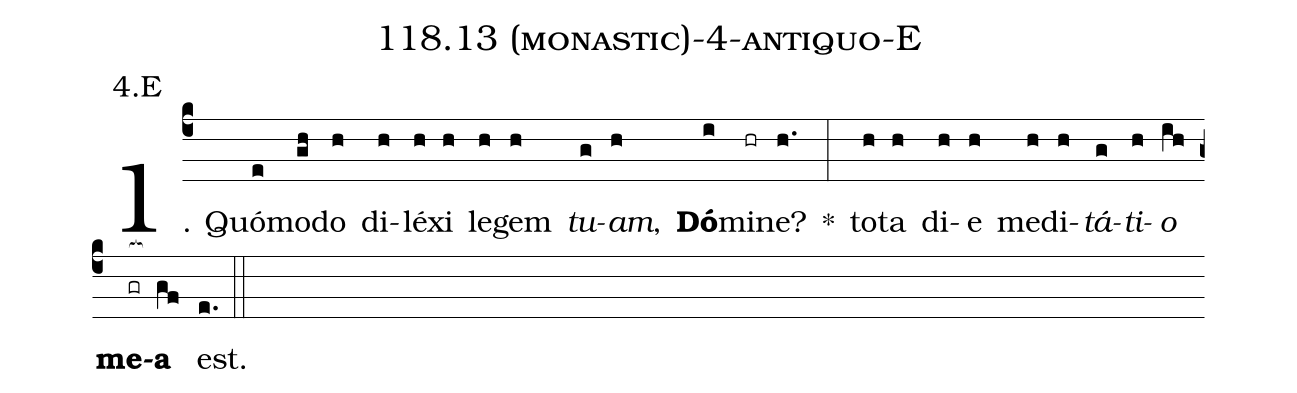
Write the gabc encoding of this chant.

name: 118.13 (monastic)-4-antiquo-E;
annotation: 4.E;
%%
(c4)1. Quó(e)mo(gh)do(h) di(h)lé(h)xi(h) le(h)gem(h) <i>tu</i>(g)<i>am</i>,(h) <b>Dó</b>(i)mi(hr)ne?(h.) *(:) to(h)ta(h) di(h)e(h) me(h)di(h)<i>tá</i>(g)<i>ti</i>(h)<i>o</i>(ih) <b>me</b>(gr[ocb:1{])<b>a</b>(gf[ocb:0}]) est.(e.) (::)
